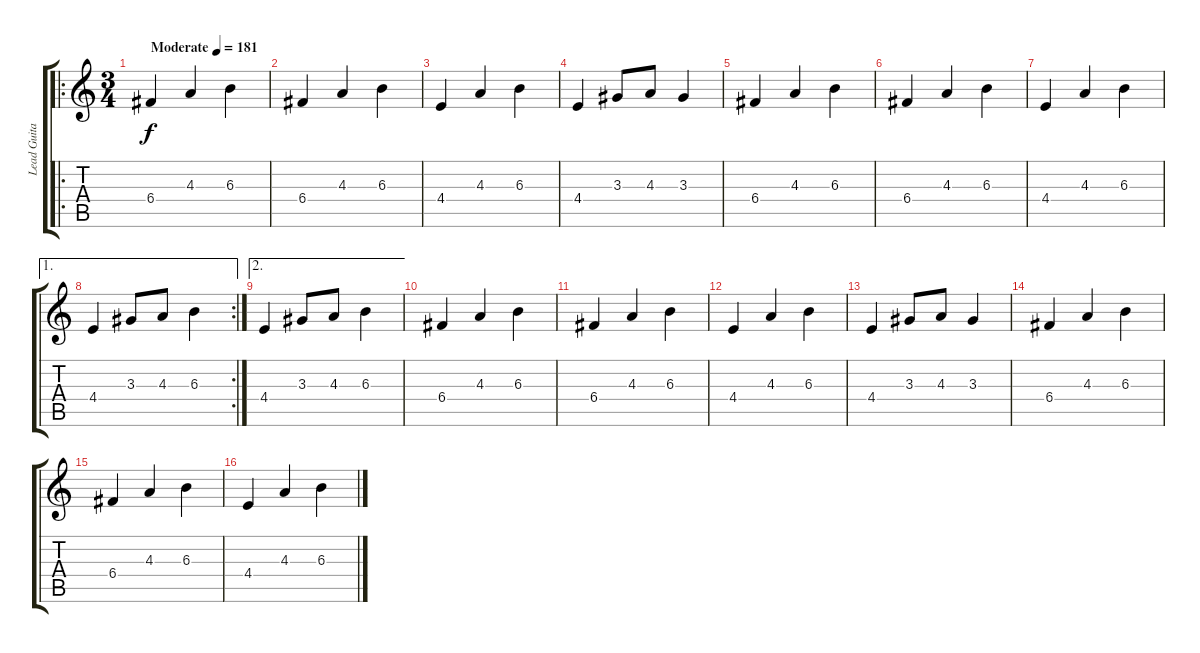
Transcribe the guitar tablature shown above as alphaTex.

\track ("Lead Guitar" "Lead Guita") {instrument distortionguitar}
\staff {score tabs}
\tuning (D4 A3 F3 C3 G2 D2) {hide}
\ro
\ts (3 4)
\tempo (181 "Moderate")
\clef g2
\ks c
6.4.4{dy f instrument distortionguitar} 4.3.4 6.3.4 |
6.4.4 4.3.4 6.3.4 |
4.4.4 4.3.4 6.3.4 |
4.4.4 3.3.8 4.3.8 3.3.4 |
6.4.4 4.3.4 6.3.4 |
6.4.4 4.3.4 6.3.4 |
4.4.4 4.3.4 6.3.4 |
\ae 1
\rc 2
4.4.4 3.3.8 4.3.8 6.3.4 |
\ae 2
4.4.4 3.3.8 4.3.8 6.3.4 |
6.4.4 4.3.4 6.3.4 |
6.4.4 4.3.4 6.3.4 |
4.4.4 4.3.4 6.3.4 |
4.4.4 3.3.8 4.3.8 3.3.4 |
6.4.4 4.3.4 6.3.4 |
6.4.4 4.3.4 6.3.4 |
4.4.4 4.3.4 6.3.4
